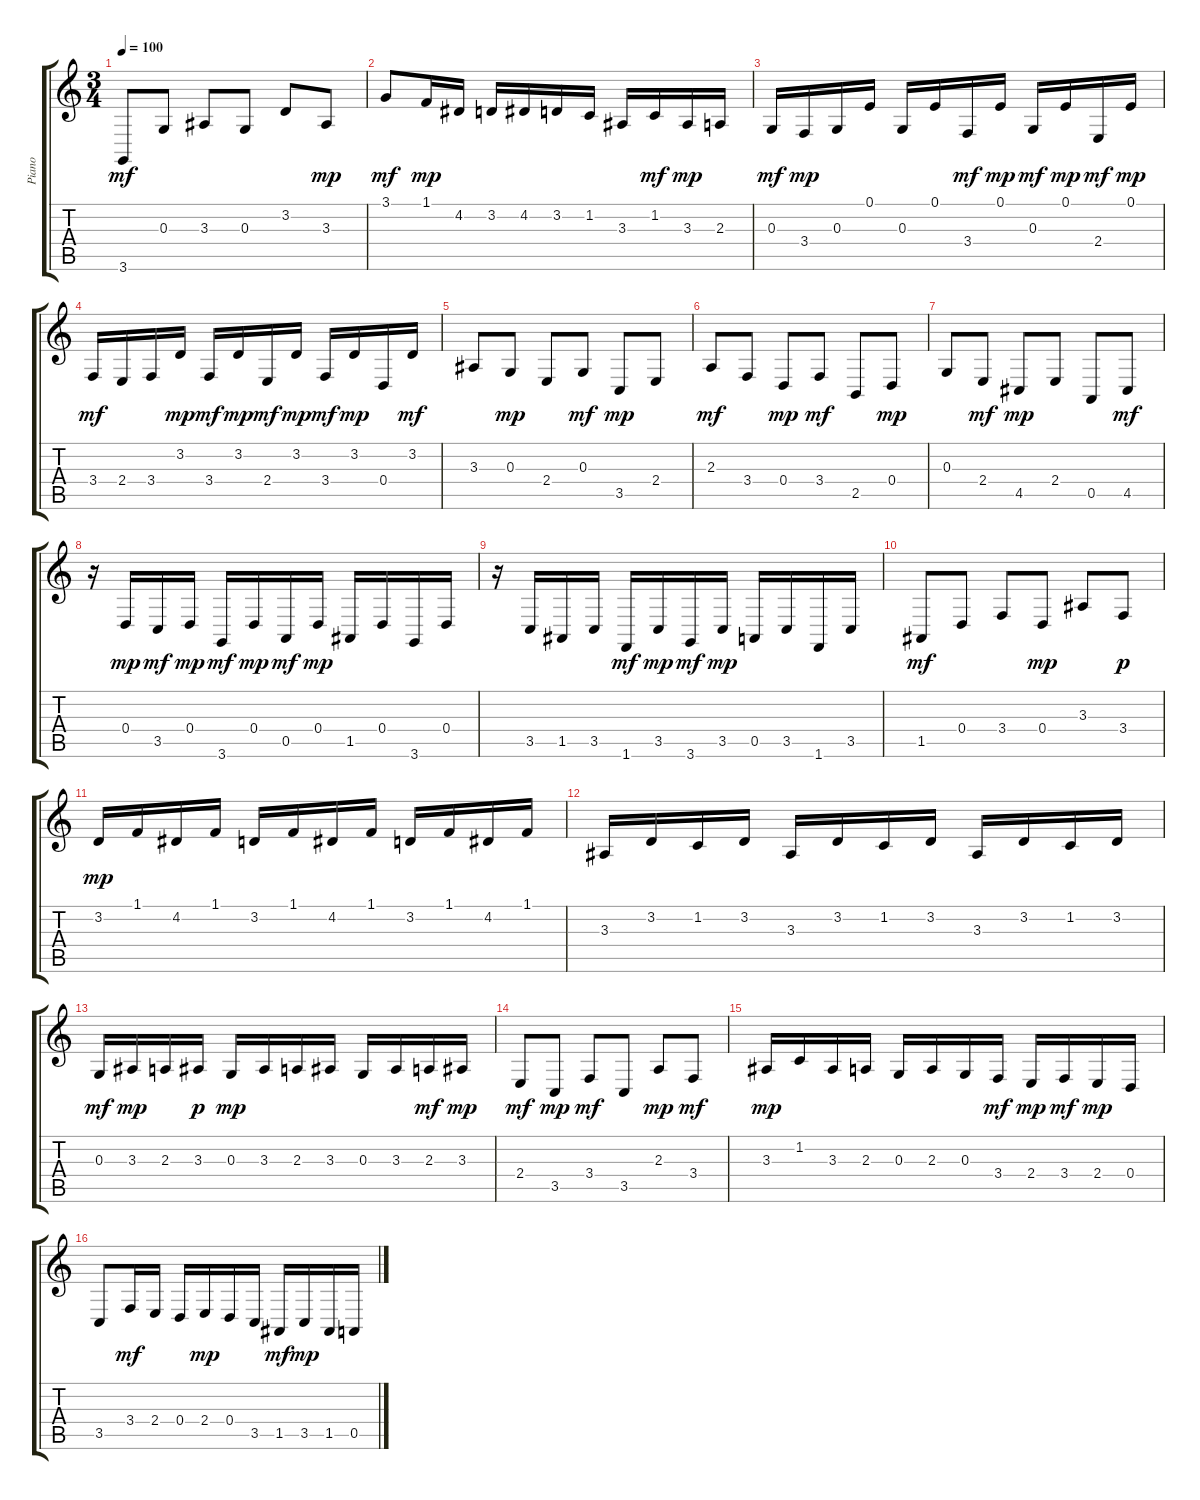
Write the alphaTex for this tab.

\track ("Piano" "Piano") {instrument acousticgrandpiano}
\staff {score tabs}
\tuning (E4 B3 G3 D3 A2 E2) {hide}
\ts (3 4)
\tempo 100
\clef g2
\ks c
3.6.8{dy mf} 0.3.8 3.3.8 0.3.8 3.2.8 3.3.8{dy mp} |
3.1.8{dy mf} 1.1.16{dy mp} 4.2.16 3.2.16 4.2.16 3.2.16 1.2.16 3.3.16 1.2.16{dy mf} 3.3.16{dy mp} 2.3.16 |
0.3.16{dy mf} 3.4.16{dy mp} 0.3.16 0.1.16 0.3.16 0.1.16 3.4.16{dy mf} 0.1.16{dy mp} 0.3.16{dy mf} 0.1.16{dy mp} 2.4.16{dy mf} 0.1.16{dy mp} |
3.4.16{dy mf} 2.4.16 3.4.16 3.2.16{dy mp} 3.4.16{dy mf} 3.2.16{dy mp} 2.4.16{dy mf} 3.2.16{dy mp} 3.4.16{dy mf} 3.2.16{dy mp} 0.4.16 3.2.16{dy mf} |
3.3.8 0.3.8{dy mp} 2.4.8 0.3.8{dy mf} 3.5.8{dy mp} 2.4.8 |
2.3.8{dy mf} 3.4.8 0.4.8{dy mp} 3.4.8{dy mf} 2.5.8 0.4.8{dy mp} |
0.3.8 2.4.8{dy mf} 4.5.8{dy mp} 2.4.8 0.5.8 4.5.8{dy mf} |
r.16 0.4.16{dy mp} 3.5.16{dy mf} 0.4.16{dy mp} 3.6.16{dy mf} 0.4.16{dy mp} 0.5.16{dy mf} 0.4.16{dy mp} 1.5.16 0.4.16 3.6.16 0.4.16 |
r.16 3.5.16 1.5.16 3.5.16 1.6.16{dy mf} 3.5.16{dy mp} 3.6.16{dy mf} 3.5.16{dy mp} 0.5.16 3.5.16 1.6.16 3.5.16 |
1.5.8{dy mf} 0.4.8 3.4.8 0.4.8{dy mp} 3.3.8 3.4.8{dy p} |
3.2.16{dy mp} 1.1.16 4.2.16 1.1.16 3.2.16 1.1.16 4.2.16 1.1.16 3.2.16 1.1.16 4.2.16 1.1.16 |
3.3.16 3.2.16 1.2.16 3.2.16 3.3.16 3.2.16 1.2.16 3.2.16 3.3.16 3.2.16 1.2.16 3.2.16 |
0.3.16{dy mf} 3.3.16{dy mp} 2.3.16 3.3.16{dy p} 0.3.16{dy mp} 3.3.16 2.3.16 3.3.16 0.3.16 3.3.16 2.3.16{dy mf} 3.3.16{dy mp} |
2.4.8{dy mf} 3.5.8{dy mp} 3.4.8{dy mf} 3.5.8 2.3.8{dy mp} 3.4.8{dy mf} |
3.3.16{dy mp} 1.2.16 3.3.16 2.3.16 0.3.16 2.3.16 0.3.16 3.4.16{dy mf} 2.4.16{dy mp} 3.4.16{dy mf} 2.4.16{dy mp} 0.4.16 |
3.5.8 3.4.16{dy mf} 2.4.16 0.4.16 2.4.16{dy mp} 0.4.16 3.5.16 1.5.16{dy mf} 3.5.16{dy mp} 1.5.16 0.5.16
